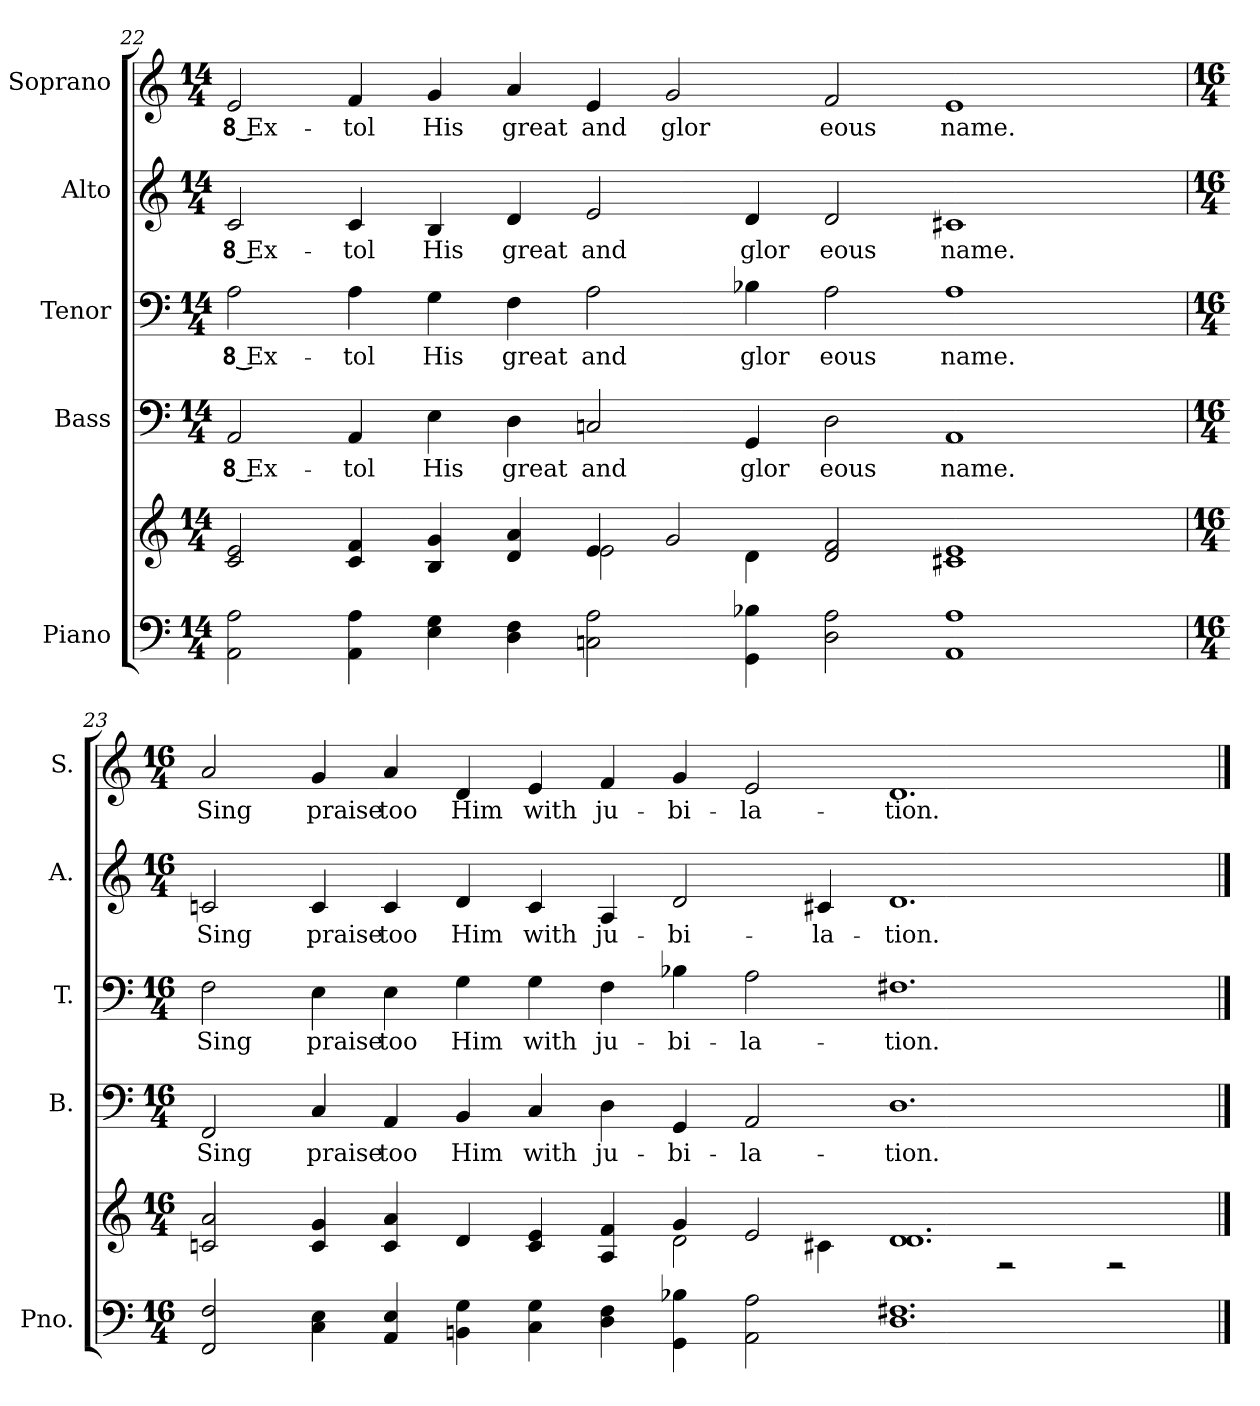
**kern	**kern	**kern	**text	**kern	**text	**kern	**text	**kern	**text
*part5	*part5	*part4	*part4	*part3	*part3	*part2	*part2	*part1	*part1
*staff6	*staff5	*staff4	*staff4	*staff3	*staff3	*staff2	*staff2	*staff1	*staff1
*I"Piano	*	*I"Bass	*	*I"Tenor	*	*I"Alto	*	*I"Soprano	*
*I'Pno.	*	*I'B.	*	*I'T.	*	*I'A.	*	*I'S.	*
!!LO:PB:g=z
*clefF4	*clefG2	*clefF4	*	*clefF4	*	*clefG2	*	*clefG2	*
*k[]	*k[]	*k[]	*	*k[]	*	*k[]	*	*k[]	*
*M14/4	*M14/4	*M14/4	*	*M14/4	*	*M14/4	*	*M14/4	*
=22	=22	=22	=22	=22	=22	=22	=22	=22	=22
*	*^	*	*	*	*	*	*	*	*
!	!	!	!	!LO:LY:b:color=#000000	!	!	!	!	!	!
!	!	!	!	!	!	!LO:LY:b:color=#000000	!	!	!	!
!	!	!	!	!	!	!	!	!LO:LY:b:color=#000000	!	!
!	!	!	!	!	!	!	!	!	!	!LO:LY:b:color=#000000
2AAi\ 2Ai	2ci/ 2ei	2ryy	2AAi/	8 Ex-	2Ai\	8 Ex-	2ci/	8 Ex-	2ei/	8 Ex-
!	!	!	!	!LO:LY:b:color=#000000	!	!	!	!	!	!
!	!	!	!	!	!	!LO:LY:b:color=#000000	!	!	!	!
!	!	!	!	!	!	!	!	!LO:LY:b:color=#000000	!	!
!	!	!	!	!	!	!	!	!	!	!LO:LY:b:color=#000000
4AAi\ 4Ai	4ci/ 4fi	2ryy	4AAi/	-tol	4Ai\	-tol	4ci/	-tol	4fi/	-tol
!	!	!	!	!LO:LY:b:color=#000000	!	!	!	!	!	!
!	!	!	!	!	!	!LO:LY:b:color=#000000	!	!	!	!
!	!	!	!	!	!	!	!	!LO:LY:b:color=#000000	!	!
!	!	!	!	!	!	!	!	!	!	!LO:LY:b:color=#000000
4Ei\ 4Gi	4Bi/ 4gi	.	4Ei\	His	4Gi\	His	4Bi/	His	4gi/	His
!	!	!	!	!LO:LY:b:color=#000000	!	!	!	!	!	!
!	!	!	!	!	!	!LO:LY:b:color=#000000	!	!	!	!
!	!	!	!	!	!	!	!	!LO:LY:b:color=#000000	!	!
!	!	!	!	!	!	!	!	!	!	!LO:LY:b:color=#000000
4Di\ 4Fi	4di/ 4ai	4ryy	4Di\	great	4Fi\	great	4di/	great	4ai/	great
!	!	!	!	!LO:LY:b:color=#000000	!	!	!	!	!	!
!	!	!	!	!	!	!LO:LY:b:color=#000000	!	!	!	!
!	!	!	!	!	!	!	!	!LO:LY:b:color=#000000	!	!
!	!	!	!	!	!	!	!	!	!	!LO:LY:b:color=#000000
2Cni\ 2Ai	4ei/	2ei\	2Cni/	and	2Ai\	and	2ei/	and	4ei/	and
!	!	!	!	!	!	!	!	!	!	!LO:LY:b:color=#000000
.	2gi/	.	.	.	.	.	.	.	2gi/	glor
!	!	!	!	!LO:LY:b:color=#000000	!	!	!	!	!	!
!	!	!	!	!	!	!LO:LY:b:color=#000000	!	!	!	!
!	!	!	!	!	!	!	!	!LO:LY:b:color=#000000	!	!
4GGi\ 4B-Xi	.	4di\	4GGi/	glor	4B-Xi\	glor	4di/	glor	.	.
!	!	!	!	!LO:LY:b:color=#000000	!	!	!	!	!	!
!	!	!	!	!	!	!LO:LY:b:color=#000000	!	!	!	!
!	!	!	!	!	!	!	!	!LO:LY:b:color=#000000	!	!
!	!	!	!	!	!	!	!	!	!	!LO:LY:b:color=#000000
2Di\ 2Ai	2di/ 2fi	2ryy	2Di\	eous	2Ai\	eous	2di/	eous	2fi/	eous
!	!	!	!	!LO:LY:b:color=#000000	!	!	!	!	!	!
!	!	!	!	!	!	!LO:LY:b:color=#000000	!	!	!	!
!	!	!	!	!	!	!	!	!LO:LY:b:color=#000000	!	!
!	!	!	!	!	!	!	!	!	!	!LO:LY:b:color=#000000
1AAi 1Ai	1c#Xi 1ei	2ryy	1AAi	name.	1Ai	name.	1c#Xi	name.	1ei	name.
.	.	2ryy	.	.	.	.	.	.	.	.
!!LO:PB:g=z
=23	=23	=23	=23	=23	=23	=23	=23	=23	=23	=23
*M16/4	*M16/4	*	*M16/4	*	*M16/4	*	*M16/4	*	*M16/4	*
!	!	!	!	!LO:LY:b:color=#000000	!	!	!	!	!	!
!	!	!	!	!	!	!LO:LY:b:color=#000000	!	!	!	!
!	!	!	!	!	!	!	!	!LO:LY:b:color=#000000	!	!
!	!	!	!	!	!	!	!	!	!	!LO:LY:b:color=#000000
2FFi/ 2Fi	2cni/ 2ai	1ryy	2FFi/	Sing	2Fi\	Sing	2cni/	Sing	2ai/	Sing
!	!	!	!	!LO:LY:b:color=#000000	!	!	!	!	!	!
!	!	!	!	!	!	!LO:LY:b:color=#000000	!	!	!	!
!	!	!	!	!	!	!	!	!LO:LY:b:color=#000000	!	!
!	!	!	!	!	!	!	!	!	!	!LO:LY:b:color=#000000
4Ci\ 4Ei	4ci/ 4gi	.	4Ci/	praise	4Ei\	praise	4ci/	praise	4gi/	praise
!	!	!	!	!LO:LY:b:color=#000000	!	!	!	!	!	!
!	!	!	!	!	!	!LO:LY:b:color=#000000	!	!	!	!
!	!	!	!	!	!	!	!	!LO:LY:b:color=#000000	!	!
!	!	!	!	!	!	!	!	!	!	!LO:LY:b:color=#000000
4AAi/ 4Ei	4ci/ 4ai	.	4AAi/	too	4Ei\	too	4ci/	too	4ai/	too
!	!	!	!	!LO:LY:b:color=#000000	!	!	!	!	!	!
!	!	!	!	!	!	!LO:LY:b:color=#000000	!	!	!	!
!	!	!	!	!	!	!	!	!LO:LY:b:color=#000000	!	!
!	!	!	!	!	!	!	!	!	!	!LO:LY:b:color=#000000
4BBni\ 4Gi	4di/	2ryy	4BBi/	Him	4Gi\	Him	4di/	Him	4di/	Him
!	!	!	!	!LO:LY:b:color=#000000	!	!	!	!	!	!
!	!	!	!	!	!	!LO:LY:b:color=#000000	!	!	!	!
!	!	!	!	!	!	!	!	!LO:LY:b:color=#000000	!	!
!	!	!	!	!	!	!	!	!	!	!LO:LY:b:color=#000000
4Ci\ 4Gi	4ci/ 4ei	.	4Ci/	with	4Gi\	with	4ci/	with	4ei/	with
!	!	!	!	!LO:LY:b:color=#000000	!	!	!	!	!	!
!	!	!	!	!	!	!LO:LY:b:color=#000000	!	!	!	!
!	!	!	!	!	!	!	!	!LO:LY:b:color=#000000	!	!
!	!	!	!	!	!	!	!	!	!	!LO:LY:b:color=#000000
4Di\ 4Fi	4Ai/ 4fi	4ryy	4Di\	ju-	4Fi\	ju-	4Ai/	ju-	4fi/	ju-
!	!	!	!	!LO:LY:b:color=#000000	!	!	!	!	!	!
!	!	!	!	!	!	!LO:LY:b:color=#000000	!	!	!	!
!	!	!	!	!	!	!	!	!LO:LY:b:color=#000000	!	!
!	!	!	!	!	!	!	!	!	!	!LO:LY:b:color=#000000
4GGi\ 4B-Xi	4gi/	2di\	4GGi/	-bi-	4B-Xi\	-bi-	2di/	-bi-	4gi/	-bi-
!	!	!	!	!LO:LY:b:color=#000000	!	!	!	!	!	!
!	!	!	!	!	!	!LO:LY:b:color=#000000	!	!	!	!
!	!	!	!	!	!	!	!	!	!	!LO:LY:b:color=#000000
2AAi\ 2Ai	2ei/	.	2AAi/	-la-	2Ai\	-la-	.	.	2ei/	-la-
!	!	!	!	!	!	!	!	!LO:LY:b:color=#000000	!	!
.	.	4c#Xi\	.	.	.	.	4c#Xi/	-la-	.	.
!	!	!	!	!LO:LY:b:color=#000000	!	!	!	!	!	!
!	!	!	!	!	!	!LO:LY:b:color=#000000	!	!	!	!
!	!	!	!	!	!	!	!	!LO:LY:b:color=#000000	!	!
!	!	!	!	!	!	!	!	!	!	!LO:LY:b:color=#000000
1.Di 1.F#Xi	1.di 1.di	2ryy	1.Di	-tion.	1.F#Xi	-tion.	1.di	-tion.	1.di	-tion.
.	.	2r	.	.	.	.	.	.	.	.
.	.	2r	.	.	.	.	.	.	.	.
*	*v	*v	*	*	*	*	*	*	*	*
==	==	==	==	==	==	==	==	==	==
*-	*-	*-	*-	*-	*-	*-	*-	*-	*-
